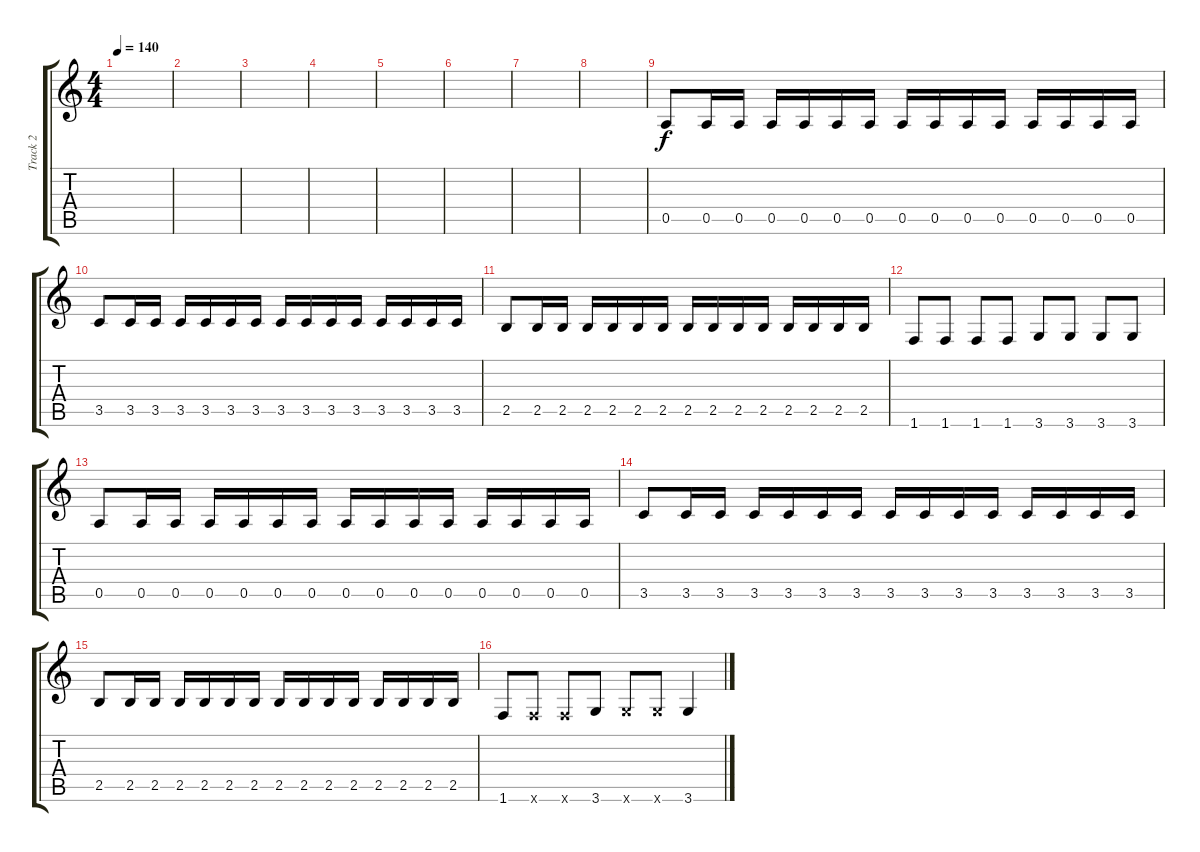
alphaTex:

\track ("Track 2" "Track 2") {instrument distortionguitar}
\staff {score tabs}
\tuning (E4 B3 G3 D3 A2 E2) {hide}
\ts (4 4)
\tempo 140
\clef g2
\ks c
|
|
|
|
|
|
|
|
0.5.8 0.5.16 0.5.16 0.5.16 0.5.16 0.5.16 0.5.16 0.5.16 0.5.16 0.5.16 0.5.16 0.5.16 0.5.16 0.5.16 0.5.16 |
3.5.8 3.5.16 3.5.16 3.5.16 3.5.16 3.5.16 3.5.16 3.5.16 3.5.16 3.5.16 3.5.16 3.5.16 3.5.16 3.5.16 3.5.16 |
2.5.8 2.5.16 2.5.16 2.5.16 2.5.16 2.5.16 2.5.16 2.5.16 2.5.16 2.5.16 2.5.16 2.5.16 2.5.16 2.5.16 2.5.16 |
1.6.8 1.6.8 1.6.8 1.6.8 3.6.8 3.6.8 3.6.8 3.6.8 |
0.5.8 0.5.16 0.5.16 0.5.16 0.5.16 0.5.16 0.5.16 0.5.16 0.5.16 0.5.16 0.5.16 0.5.16 0.5.16 0.5.16 0.5.16 |
3.5.8 3.5.16 3.5.16 3.5.16 3.5.16 3.5.16 3.5.16 3.5.16 3.5.16 3.5.16 3.5.16 3.5.16 3.5.16 3.5.16 3.5.16 |
2.5.8 2.5.16 2.5.16 2.5.16 2.5.16 2.5.16 2.5.16 2.5.16 2.5.16 2.5.16 2.5.16 2.5.16 2.5.16 2.5.16 2.5.16 |
1.6.8 1.6{x}.8 1.6{x}.8 3.6.8 3.6{x}.8 3.6{x}.8 3.6.4
